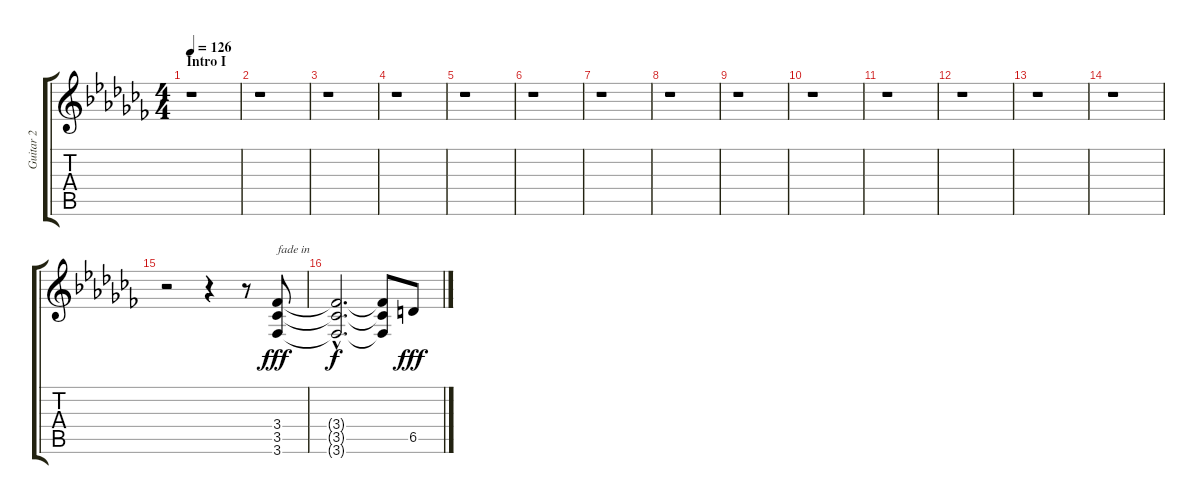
\track ("Guitar 2" "Guitar 2") {instrument distortionguitar}
\staff {score tabs}
\tuning (Eb4 Bb3 Gb3 Db3 Ab2 Db2) {hide}
\ts (4 4)
\section ("" "Intro I")
\tempo 126
\clef g2
\ks cb
r.1{dy fff instrument distortionguitar} |
r.1 |
r.1 |
r.1 |
r.1 |
r.1 |
r.1 |
r.1 |
r.1 |
r.1 |
r.1 |
r.1 |
r.1 |
r.1 |
r.2 r.4 r.8{volume 0} (3.4 3.5 3.6).8{txt "fade in" volume 13} |
(3.4{hac t} 3.5{hac t} 3.6{hac t}).2{d dy f} (3.4{t} 3.5{t} 3.6{t}).8 6.5.8{dy fff}
